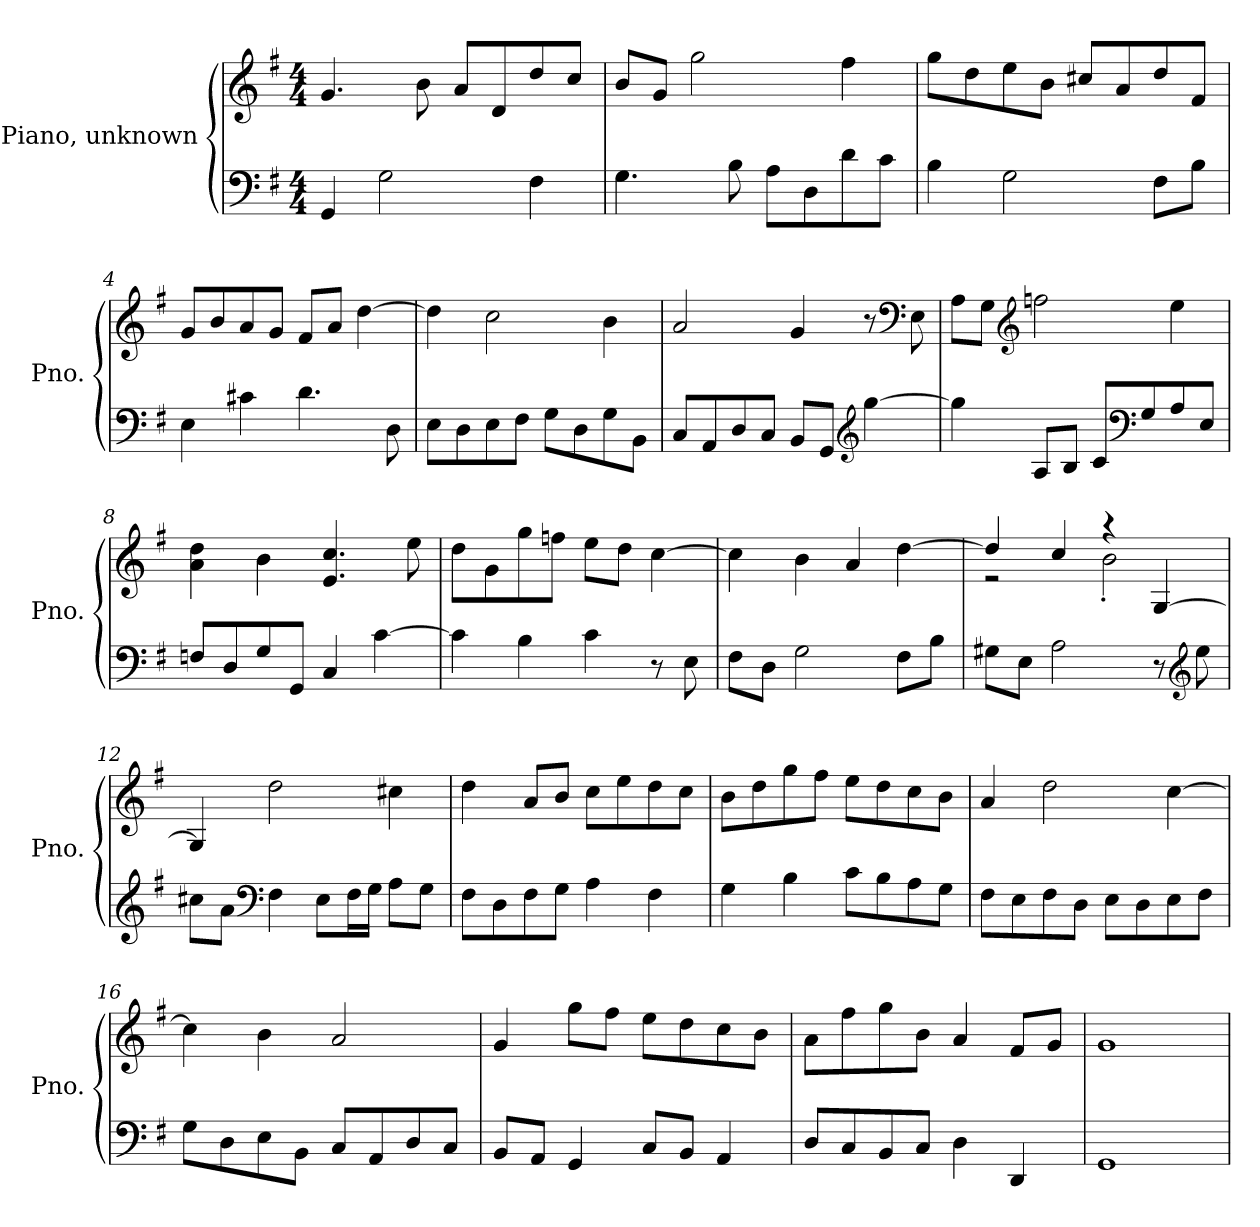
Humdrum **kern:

**kern	**kern
*part1	*part1
*staff2	*staff1
*I"Piano, unknown	*
*I'Pno.	*
*clefF4	*clefG2
*k[f#]	*k[f#]
*M4/4	*M4/4
*MM120	*MM120
=1	=1
4GG/	4.g/
2G\	.
.	8b\
.	8a/L
.	8d/
4F#\	8dd/
.	8cc/J
=2	=2
4.G\	8b/L
.	8g/J
.	2gg\
8B\	.
8A\L	.
8D\	.
8d\	4ff#\
8c\J	.
=3	=3
4B\	8gg\L
.	8dd\
2G\	8ee\
.	8b\J
.	8cc#X/L
.	8a/
8F#\L	8dd/
8B\J	8f#/J
=4	=4
4E\	8g/L
.	8b/
4c#X\	8a/
.	8g/J
4.d\	8f#/L
.	8a/J
.	[4dd\
8D\	.
=5	=5
8E\L	4dd\]
8D\	.
8E\	2cc\
8F#\J	.
8G\L	.
8D\	.
8G\	4b\
8BB\J	.
!!LO:LB:g=z
=6	=6
8C/L	2a/
8AA/	.
8D/	.
8C/J	.
8BB/L	4g/
8GG/J	.
*clefG2	*
[4gg\	8r
*	*clefF4
.	8E\
=7	=7
4gg\]	8A\L
.	8G\J
*	*clefG2
8A/L	2ffn\
8B/J	.
8c/L	.
*clefF4	*
8G/	.
8A/	4ee\
8E/J	.
=8	=8
8Fn/L	4a\ 4dd\
8D/	.
8G/	4b\
8GG/J	.
4C/	4.e/ 4.cc/
[4c\	.
.	8ee\
=9	=9
4c\]	8dd\L
.	8g\
4B\	8gg\
.	8ffn\J
4c\	8ee\L
.	8dd\J
8r	[4cc\
8E\	.
!!LO:LB:g=z
=10	=10
8F#\L	4cc\]
8D\J	.
2G\	4b\
.	4a/
8F#\L	[4dd\
8B\J	.
=11	=11
*	*^
8G#X\L	4dd/]	2r
8E\J	.	.
2A\	4cc/	.
.	4r	2b'\
8r	[4G/	.
*clefG2	*	*
8ee\	.	.
*	*v	*v
=12	=12
8cc#X\L	4G/]
8a\J	.
*clefF4	*
4F#\	2dd\
8E\L	.
16F#\L	.
16G\JJ	.
8A\L	4cc#X\
8G\J	.
=13	=13
8F#\L	4dd\
8D\	.
8F#\	8a/L
8G\J	8b/J
4A\	8cc\L
.	8ee\
4F#\	8dd\
.	8cc\J
=14	=14
4G\	8b\L
.	8dd\
4B\	8gg\
.	8ff#\J
8c\L	8ee\L
8B\	8dd\
8A\	8cc\
8G\J	8b\J
!!LO:LB:g=z
=15	=15
8F#\L	4a/
8E\	.
8F#\	2dd\
8D\J	.
8E\L	.
8D\	.
8E\	[4cc\
8F#\J	.
=16	=16
8G\L	4cc\]
8D\	.
8E\	4b\
8BB\J	.
8C/L	2a/
8AA/	.
8D/	.
8C/J	.
=17	=17
8BB/L	4g/
8AA/J	.
4GG/	8gg\L
.	8ff#\J
8C/L	8ee\L
8BB/J	8dd\
4AA/	8cc\
.	8b\J
=18	=18
8D/L	8a\L
8C/	8ff#\
8BB/	8gg\
8C/J	8b\J
4D\	4a/
4DD/	8f#/L
.	8g/J
=19	=19
1GG	1g
=	=
*-	*-
